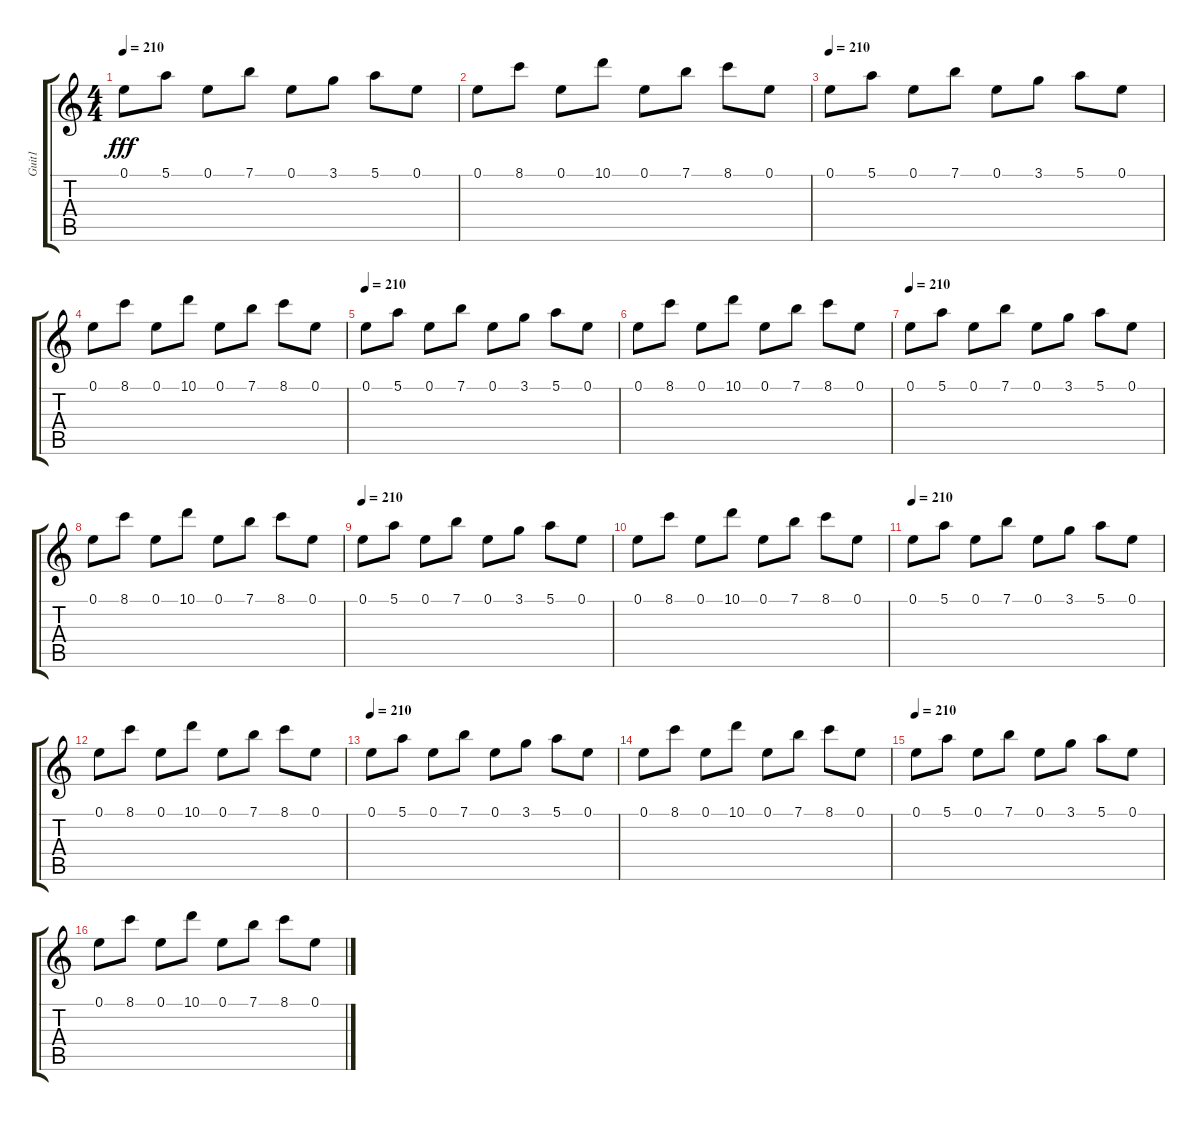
\track ("Guit1" "Guit1") {instrument electricguitarclean}
\staff {score tabs}
\tuning (E4 B3 G3 D3 A2 E2) {hide}
\ts (4 4)
\tempo 210
\clef g2
\ks c
0.1.8{dy fff instrument overdrivenguitar} 5.1.8 0.1.8 7.1.8 0.1.8 3.1.8 5.1.8 0.1.8 |
0.1.8 8.1.8 0.1.8 10.1.8 0.1.8 7.1.8 8.1.8 0.1.8 |
\tempo 210
0.1.8{instrument overdrivenguitar} 5.1.8 0.1.8 7.1.8 0.1.8 3.1.8 5.1.8 0.1.8 |
0.1.8 8.1.8 0.1.8 10.1.8 0.1.8 7.1.8 8.1.8 0.1.8 |
\tempo 210
0.1.8{instrument overdrivenguitar} 5.1.8 0.1.8 7.1.8 0.1.8 3.1.8 5.1.8 0.1.8 |
0.1.8 8.1.8 0.1.8 10.1.8 0.1.8 7.1.8 8.1.8 0.1.8 |
\tempo 210
0.1.8{instrument overdrivenguitar} 5.1.8 0.1.8 7.1.8 0.1.8 3.1.8 5.1.8 0.1.8 |
0.1.8 8.1.8 0.1.8 10.1.8 0.1.8 7.1.8 8.1.8 0.1.8 |
\tempo 210
0.1.8{instrument overdrivenguitar} 5.1.8 0.1.8 7.1.8 0.1.8 3.1.8 5.1.8 0.1.8 |
0.1.8 8.1.8 0.1.8 10.1.8 0.1.8 7.1.8 8.1.8 0.1.8 |
\tempo 210
0.1.8{instrument overdrivenguitar} 5.1.8 0.1.8 7.1.8 0.1.8 3.1.8 5.1.8 0.1.8 |
0.1.8 8.1.8 0.1.8 10.1.8 0.1.8 7.1.8 8.1.8 0.1.8 |
\tempo 210
0.1.8{instrument overdrivenguitar} 5.1.8 0.1.8 7.1.8 0.1.8 3.1.8 5.1.8 0.1.8 |
0.1.8 8.1.8 0.1.8 10.1.8 0.1.8 7.1.8 8.1.8 0.1.8 |
\tempo 210
0.1.8{instrument overdrivenguitar} 5.1.8 0.1.8 7.1.8 0.1.8 3.1.8 5.1.8 0.1.8 |
0.1.8 8.1.8 0.1.8 10.1.8 0.1.8 7.1.8 8.1.8 0.1.8
